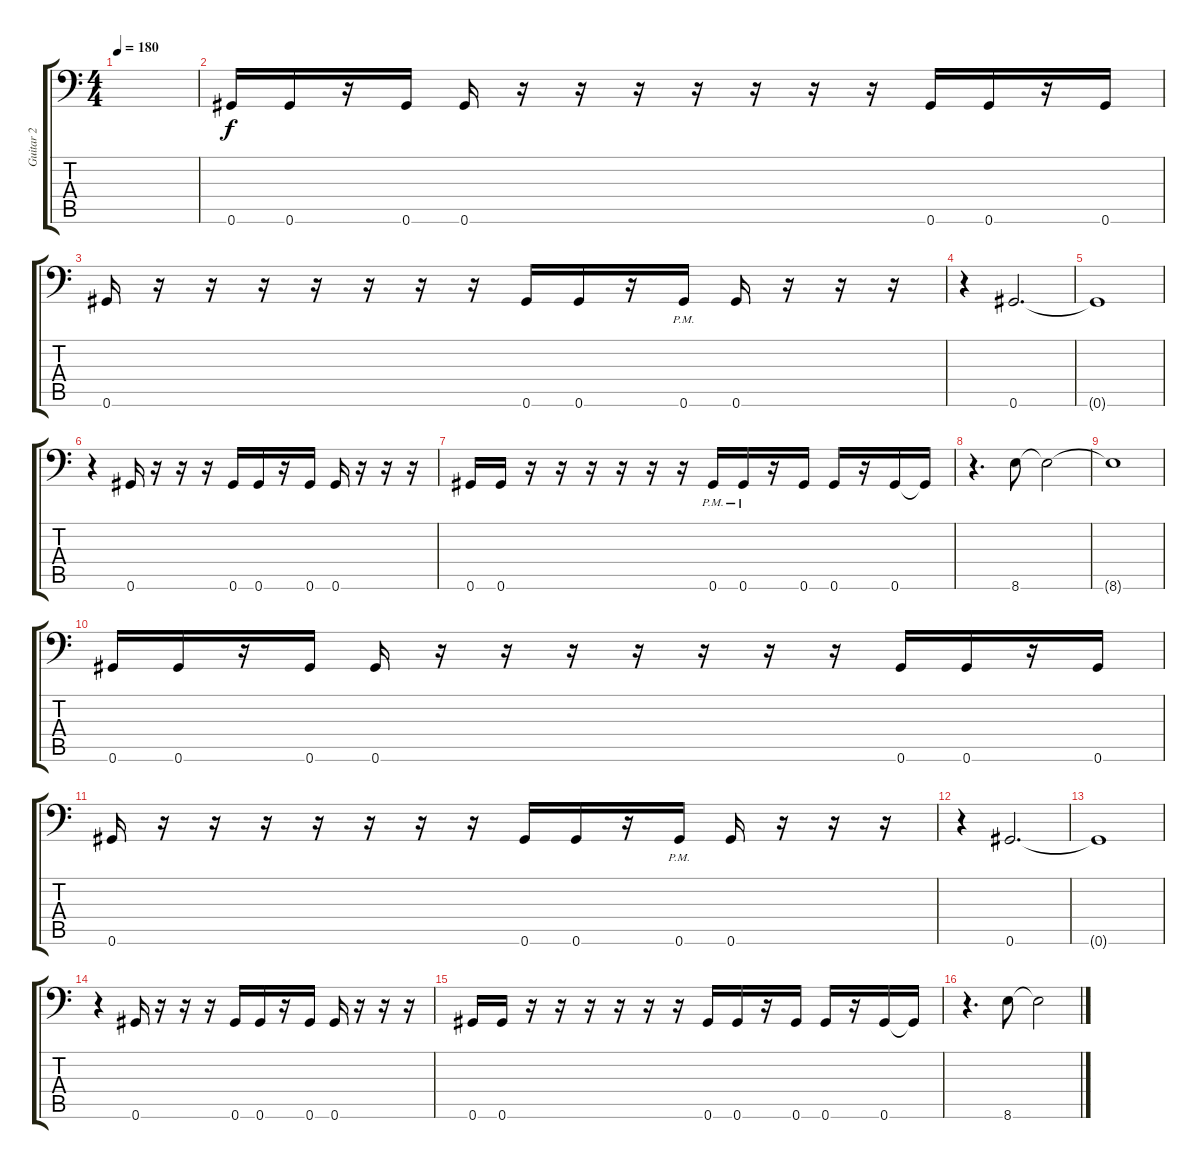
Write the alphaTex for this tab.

\track ("Guitar 2" "Guitar 2") {instrument overdrivenguitar}
\staff {score tabs}
\tuning (Bb3 F3 Db3 Ab2 Eb2 Ab1) {hide}
\ts (4 4)
\tempo 180
\clef f4
\ks c
|
0.6.16 0.6.16 r.16 0.6.16 0.6.16 r.16 r.16 r.16 r.16 r.16 r.16 r.16 0.6.16 0.6.16 r.16 0.6.16 |
0.6.16 r.16 r.16 r.16 r.16 r.16 r.16 r.16 0.6.16 0.6.16 r.16 0.6{pm}.16 0.6.16 r.16 r.16 r.16 |
r.4 0.6.2{d} |
0.6{t}.1 |
r.4 0.6.16 r.16 r.16 r.16 0.6.16 0.6.16 r.16 0.6.16 0.6.16 r.16 r.16 r.16 |
0.6.16 0.6.16 r.16 r.16 r.16 r.16 r.16 r.16 0.6{pm}.16 0.6{pm}.16 r.16 0.6.16 0.6.16 r.16 0.6.16 0.6{t}.16 |
r.4{d} 8.6.8 8.6{t}.2 |
8.6{t}.1 |
0.6.16 0.6.16 r.16 0.6.16 0.6.16 r.16 r.16 r.16 r.16 r.16 r.16 r.16 0.6.16 0.6.16 r.16 0.6.16 |
0.6.16 r.16 r.16 r.16 r.16 r.16 r.16 r.16 0.6.16 0.6.16 r.16 0.6{pm}.16 0.6.16 r.16 r.16 r.16 |
r.4 0.6.2{d} |
0.6{t}.1 |
r.4 0.6.16 r.16 r.16 r.16 0.6.16 0.6.16 r.16 0.6.16 0.6.16 r.16 r.16 r.16 |
0.6.16 0.6.16 r.16 r.16 r.16 r.16 r.16 r.16 0.6.16 0.6.16 r.16 0.6.16 0.6.16 r.16 0.6.16 0.6{t}.16 |
r.4{d} 8.6.8 8.6{t}.2
